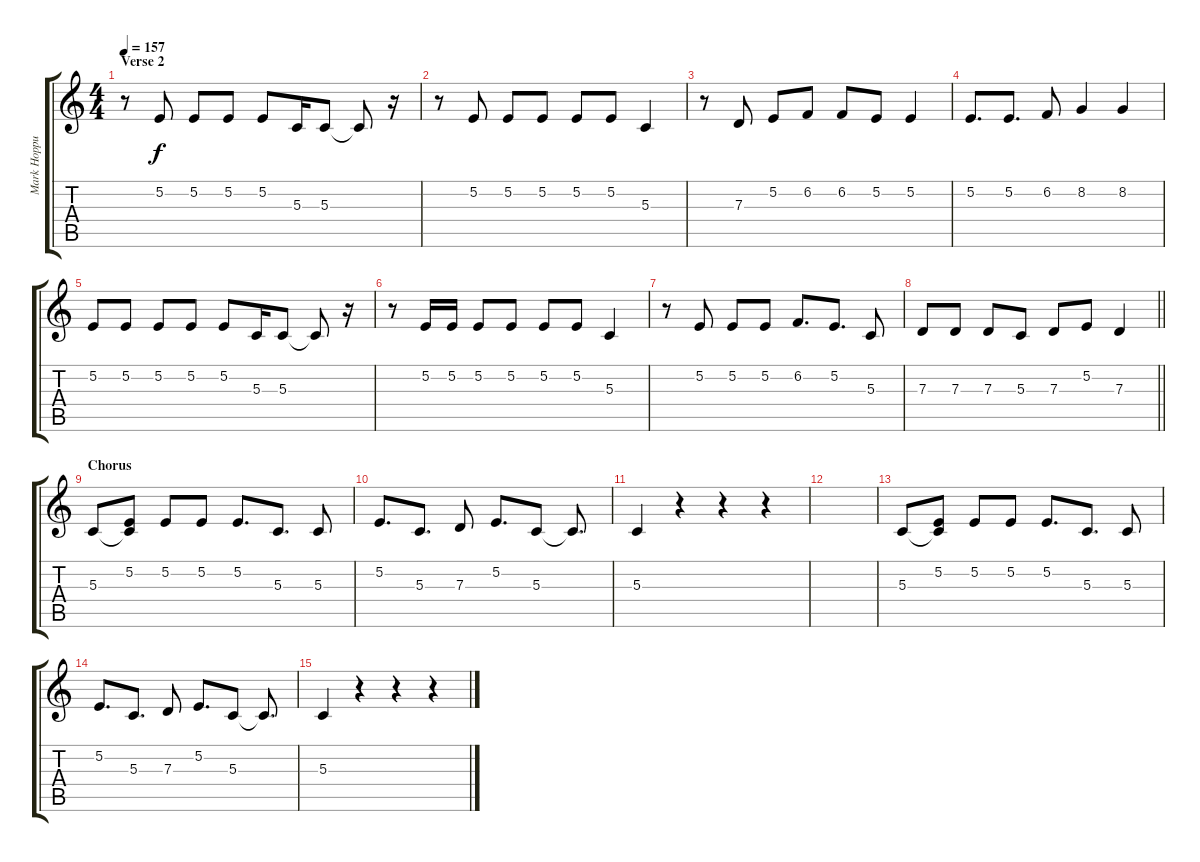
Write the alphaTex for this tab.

\track ("Mark Hoppus - Vocals" "Mark Hoppu") {instrument altosax}
\staff {score tabs}
\tuning (E4 B3 G3 D3 A2 E2) {hide}
\ts (4 4)
\section ("" "Verse 2")
\tempo 157
\clef g2
\ks c
r.8{dy f} 5.2.8 5.2.8 5.2.8 5.2.8 5.3.16 5.3.8 5.3{t}.8 r.16 |
r.8 5.2.8 5.2.8 5.2.8 5.2.8 5.2.8 5.3.4 |
r.8 7.3.8 5.2.8 6.2.8 6.2.8 5.2.8 5.2.4 |
5.2.8{d} 5.2.8{d} 6.2.8 8.2.4 8.2.4 |
5.2.8 5.2.8 5.2.8 5.2.8 5.2.8 5.3.16 5.3.8 5.3{t}.8 r.16 |
r.8 5.2.16 5.2.16 5.2.8 5.2.8 5.2.8 5.2.8 5.3.4 |
r.8 5.2.8 5.2.8 5.2.8 6.2.8{d} 5.2.8{d} 5.3.8 |
\barLineRight lightlight
7.3.8 7.3.8 7.3.8 5.3.8 7.3.8 5.2.8 7.3.4 |
\section ("" "Chorus")
5.3.8 (5.2 5.3{t}).8 5.2.8 5.2.8 5.2.8{d} 5.3.8{d} 5.3.8 |
5.2.8{d} 5.3.8{d} 7.3.8 5.2.8{d} 5.3.8 5.3{t}.8{d} |
5.3.4 r.4 r.4 r.4 |
|
5.3.8 (5.2 5.3{t}).8 5.2.8 5.2.8 5.2.8{d} 5.3.8{d} 5.3.8 |
5.2.8{d} 5.3.8{d} 7.3.8 5.2.8{d} 5.3.8 5.3{t}.8{d} |
5.3.4 r.4 r.4 r.4
